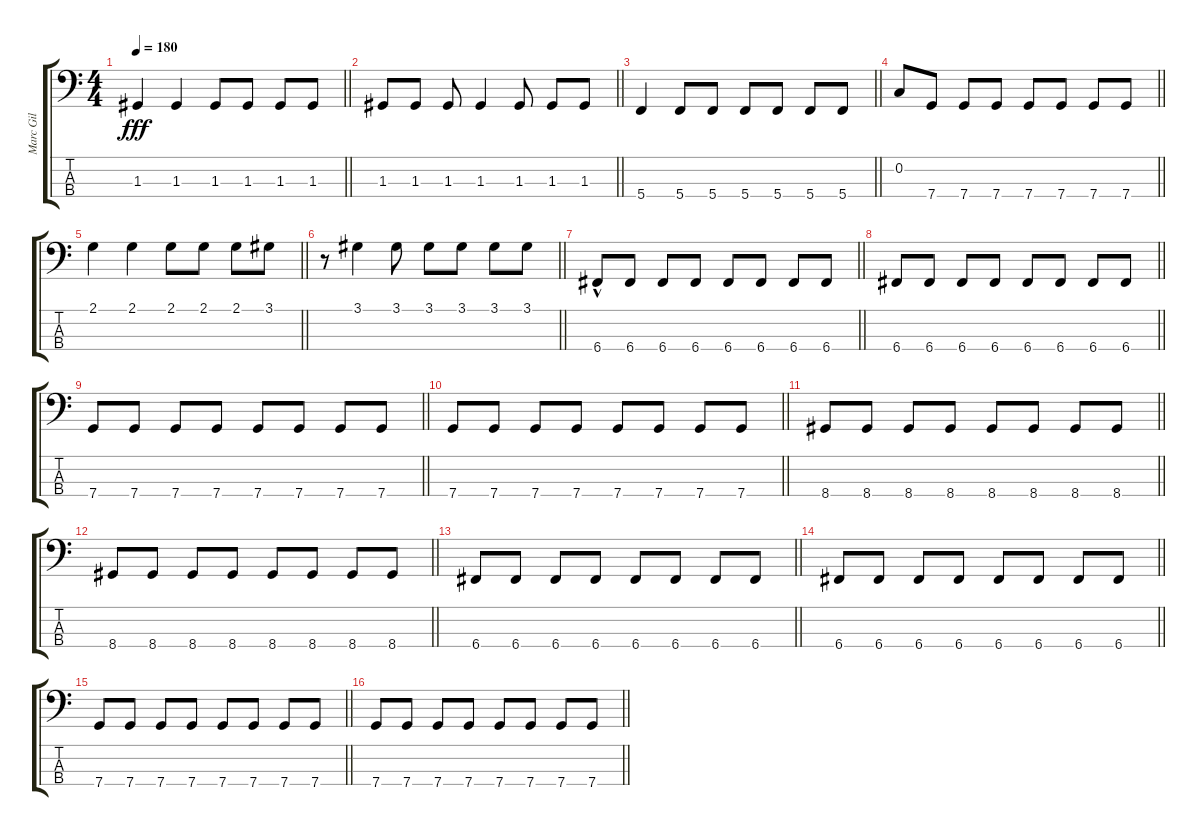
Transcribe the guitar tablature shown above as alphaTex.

\track ("Marc Gil" "Marc Gil") {instrument electricbassfinger}
\staff {score tabs}
\tuning (F2 C2 G1 C1) {hide}
\ts (4 4)
\tempo 180
\clef f4
\barLineRight lightlight
\ks c
1.3.4{dy fff} 1.3.4 1.3.8 1.3.8 1.3.8 1.3.8 |
\barLineRight lightlight
1.3.8 1.3.8 1.3.8 1.3.4 1.3.8 1.3.8 1.3.8 |
\barLineRight lightlight
5.4.4 5.4.8 5.4.8 5.4.8 5.4.8 5.4.8 5.4.8 |
\barLineRight lightlight
0.2.8 7.4.8 7.4.8 7.4.8 7.4.8 7.4.8 7.4.8 7.4.8 |
\barLineRight lightlight
2.1.4 2.1.4 2.1.8 2.1.8 2.1.8 3.1.8 |
\barLineRight lightlight
r.8 3.1.4 3.1.8 3.1.8 3.1.8 3.1.8 3.1.8 |
\section ("" "")
\barLineRight lightlight
6.4{hac}.8 6.4.8 6.4.8 6.4.8 6.4.8 6.4.8 6.4.8 6.4.8 |
\section ("" "")
\barLineRight lightlight
6.4.8 6.4.8 6.4.8 6.4.8 6.4.8 6.4.8 6.4.8 6.4.8 |
\barLineRight lightlight
7.4.8 7.4.8 7.4.8 7.4.8 7.4.8 7.4.8 7.4.8 7.4.8 |
\barLineRight lightlight
7.4.8 7.4.8 7.4.8 7.4.8 7.4.8 7.4.8 7.4.8 7.4.8 |
\barLineRight lightlight
8.4.8 8.4.8 8.4.8 8.4.8 8.4.8 8.4.8 8.4.8 8.4.8 |
\barLineRight lightlight
8.4.8 8.4.8 8.4.8 8.4.8 8.4.8 8.4.8 8.4.8 8.4.8 |
\barLineRight lightlight
6.4.8 6.4.8 6.4.8 6.4.8 6.4.8 6.4.8 6.4.8 6.4.8 |
\barLineRight lightlight
6.4.8 6.4.8 6.4.8 6.4.8 6.4.8 6.4.8 6.4.8 6.4.8 |
\barLineRight lightlight
7.4.8 7.4.8 7.4.8 7.4.8 7.4.8 7.4.8 7.4.8 7.4.8 |
\barLineRight lightlight
7.4.8 7.4.8 7.4.8 7.4.8 7.4.8 7.4.8 7.4.8 7.4.8
